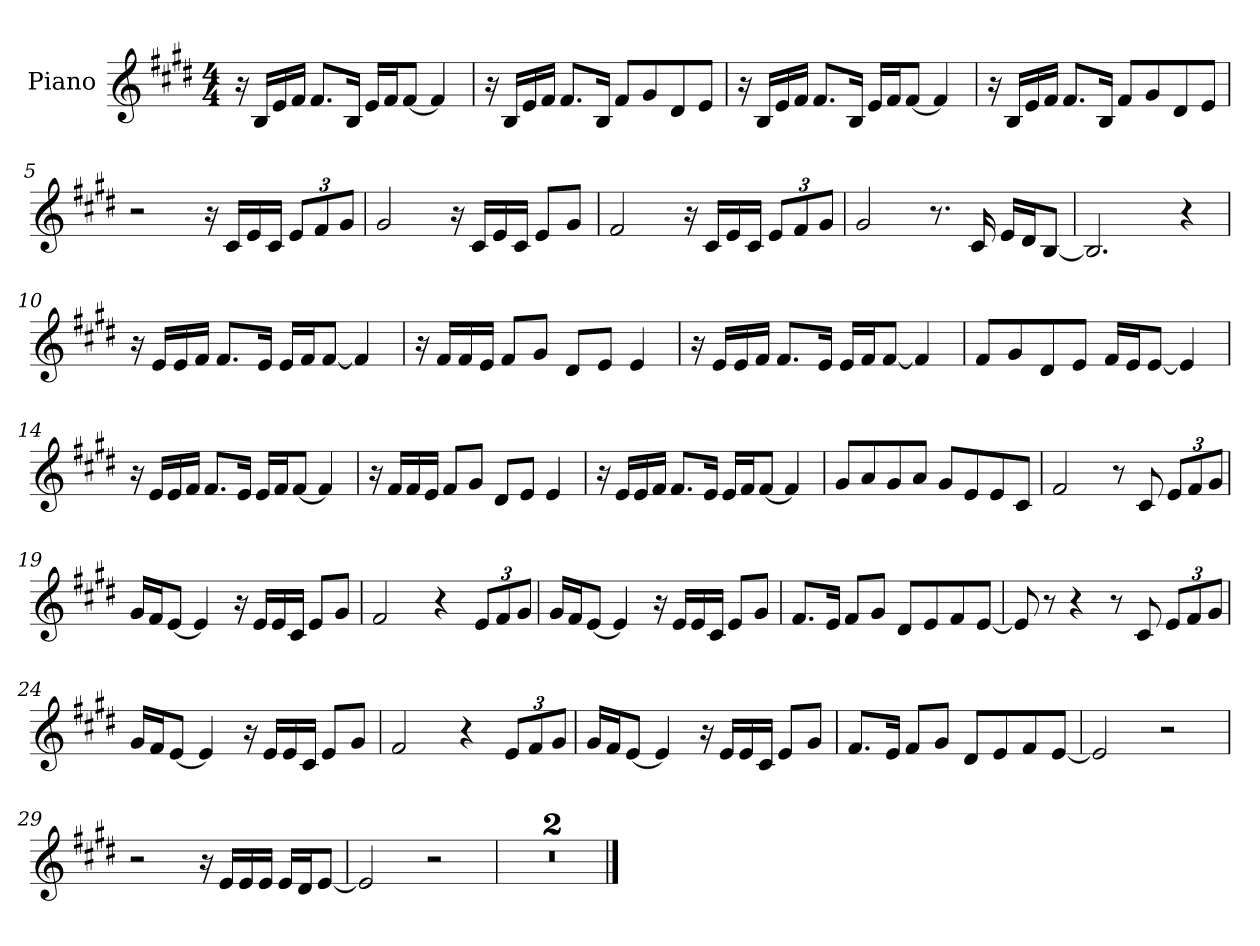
**kern
*part1
*staff1
*I"Piano
*I'Pno.
*clefG2
*k[f#c#g#d#]
*M4/4
*MM80
=1
16r
16B/LL
16e/
16f#/JJ
8.f#/L
16B/Jk
16e/LL
16f#/J
[8f#/J
4f#/]
=2
16r
16B/LL
16e/
16f#/JJ
8.f#/L
16B/Jk
8f#/L
8g#/
8d#/
8e/J
=3
16r
16B/LL
16e/
16f#/JJ
8.f#/L
16B/Jk
16e/LL
16f#/J
[8f#/J
4f#/]
=4
16r
16B/LL
16e/
16f#/JJ
8.f#/L
16B/Jk
8f#/L
8g#/
8d#/
8e/J
!!LO:LB:g=z
=5
2r
16r
16c#/LL
16e/
16c#/JJ
*Xbrackettup
12e/L
12f#/
12g#/J
=6
2g#/
16r
16c#/LL
16e/
16c#/JJ
8e/L
8g#/J
=7
2f#/
16r
16c#/LL
16e/
16c#/JJ
12e/L
12f#/
12g#/J
=8
2g#/
8.r
16c#/
16e/LL
16d#/J
[8B/J
=9
2.B/]
4r
!!LO:LB:g=z
=10
16r
16e/LL
16e/
16f#/JJ
8.f#/L
16e/Jk
16e/LL
16f#/J
[8f#/J
4f#/]
=11
16r
16f#/LL
16f#/
16e/JJ
8f#/L
8g#/J
8d#/L
8e/J
4e/
=12
16r
16e/LL
16e/
16f#/JJ
8.f#/L
16e/Jk
16e/LL
16f#/J
[8f#/J
4f#/]
=13
8f#/L
8g#/
8d#/
8e/J
16f#/LL
16e/J
[8e/J
4e/]
!!LO:LB:g=z
=14
16r
16e/LL
16e/
16f#/JJ
8.f#/L
16e/Jk
16e/LL
16f#/J
[8f#/J
4f#/]
=15
16r
16f#/LL
16f#/
16e/JJ
8f#/L
8g#/J
8d#/L
8e/J
4e/
=16
16r
16e/LL
16e/
16f#/JJ
8.f#/L
16e/Jk
16e/LL
16f#/J
[8f#/J
4f#/]
=17
8g#/L
8a/
8g#/
8a/J
8g#/L
8e/
8e/
8c#/J
!!LO:LB:g=z
=18
2f#/
8r
8c#/
12e/L
12f#/
12g#/J
=19
16g#/LL
16f#/J
[8e/J
4e/]
16r
16e/LL
16e/
16c#/JJ
8e/L
8g#/J
=20
2f#/
4r
12e/L
12f#/
12g#/J
=21
16g#/LL
16f#/J
[8e/J
4e/]
16r
16e/LL
16e/
16c#/JJ
8e/L
8g#/J
=22
8.f#/L
16e/Jk
8f#/L
8g#/J
8d#/L
8e/
8f#/
[8e/J
!!LO:LB:g=z
=23
8e/]
8r
4r
8r
8c#/
12e/L
12f#/
12g#/J
=24
16g#/LL
16f#/J
[8e/J
4e/]
16r
16e/LL
16e/
16c#/JJ
8e/L
8g#/J
=25
2f#/
4r
12e/L
12f#/
12g#/J
=26
16g#/LL
16f#/J
[8e/J
4e/]
16r
16e/LL
16e/
16c#/JJ
8e/L
8g#/J
=27
8.f#/L
16e/Jk
8f#/L
8g#/J
8d#/L
8e/
8f#/
[8e/J
!!LO:LB:g=z
=28
2e/]
2r
=29
2r
16r
16e/LL
16e/
16e/JJ
16e/LL
16d#/J
[8e/J
=30
2e/]
2r
=31
1r
=32
1r
==
*-
